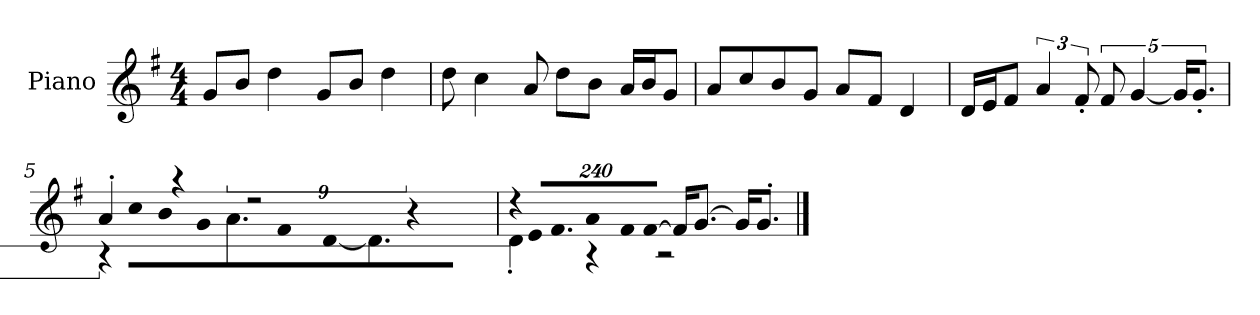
**kern
*part1
*staff1
*I"Piano
*I'P-no
*clefG2
*k[f#]
*M4/4
*MM90
=1
8g/L
8b/J
4dd\
8g/L
8b/J
4dd\
=2
8dd\
4cc\
8a/
8dd\L
8b\J
16a/LL
16b/J
8g/J
=3
8a/L
8cc/
8b/
8g/J
8a/L
8f#/J
4d/
=4
16d/LL
16e/J
8f#/J
6a/
12f#'/
10f#/
[5g/
20g/KL]
10.g'/J
!!LO:LB:g=z
=5
*^
!	!LO:N:vis=8
4a'/	640%71r
!	!LO:N:vis=8
.	640%71cc\L
!	!LO:N:vis=8
.	640%71b\
4r	.
!	!LO:N:vis=8
.	640%71g\
.	9.a\
2r	.
!	!LO:N:vis=8
.	640%71f#\
!	!LO:N:vis=16
.	[1920%107d\K
.	9.d\J]
!	!LO:N:vis=16
.	1920%107r
.	1920ryy
=6	=6
!LO:N:vis=32	!
640%23r	4d'\
!LO:N:vis=16	!
1920%137e/LL	.
!LO:N:vis=16.	!
960%103f#/J	.
!LO:N:vis=8	!
960%137a/	.
.	4r
!LO:N:vis=16	!
1920%137f#/L	.
!LO:N:vis=16	!
[1920%137f#/JJ	.
16f#/KL]	2r
[8.g/J	.
16g/KL]	.
8.g'/J	.
*v	*v
==
*-
